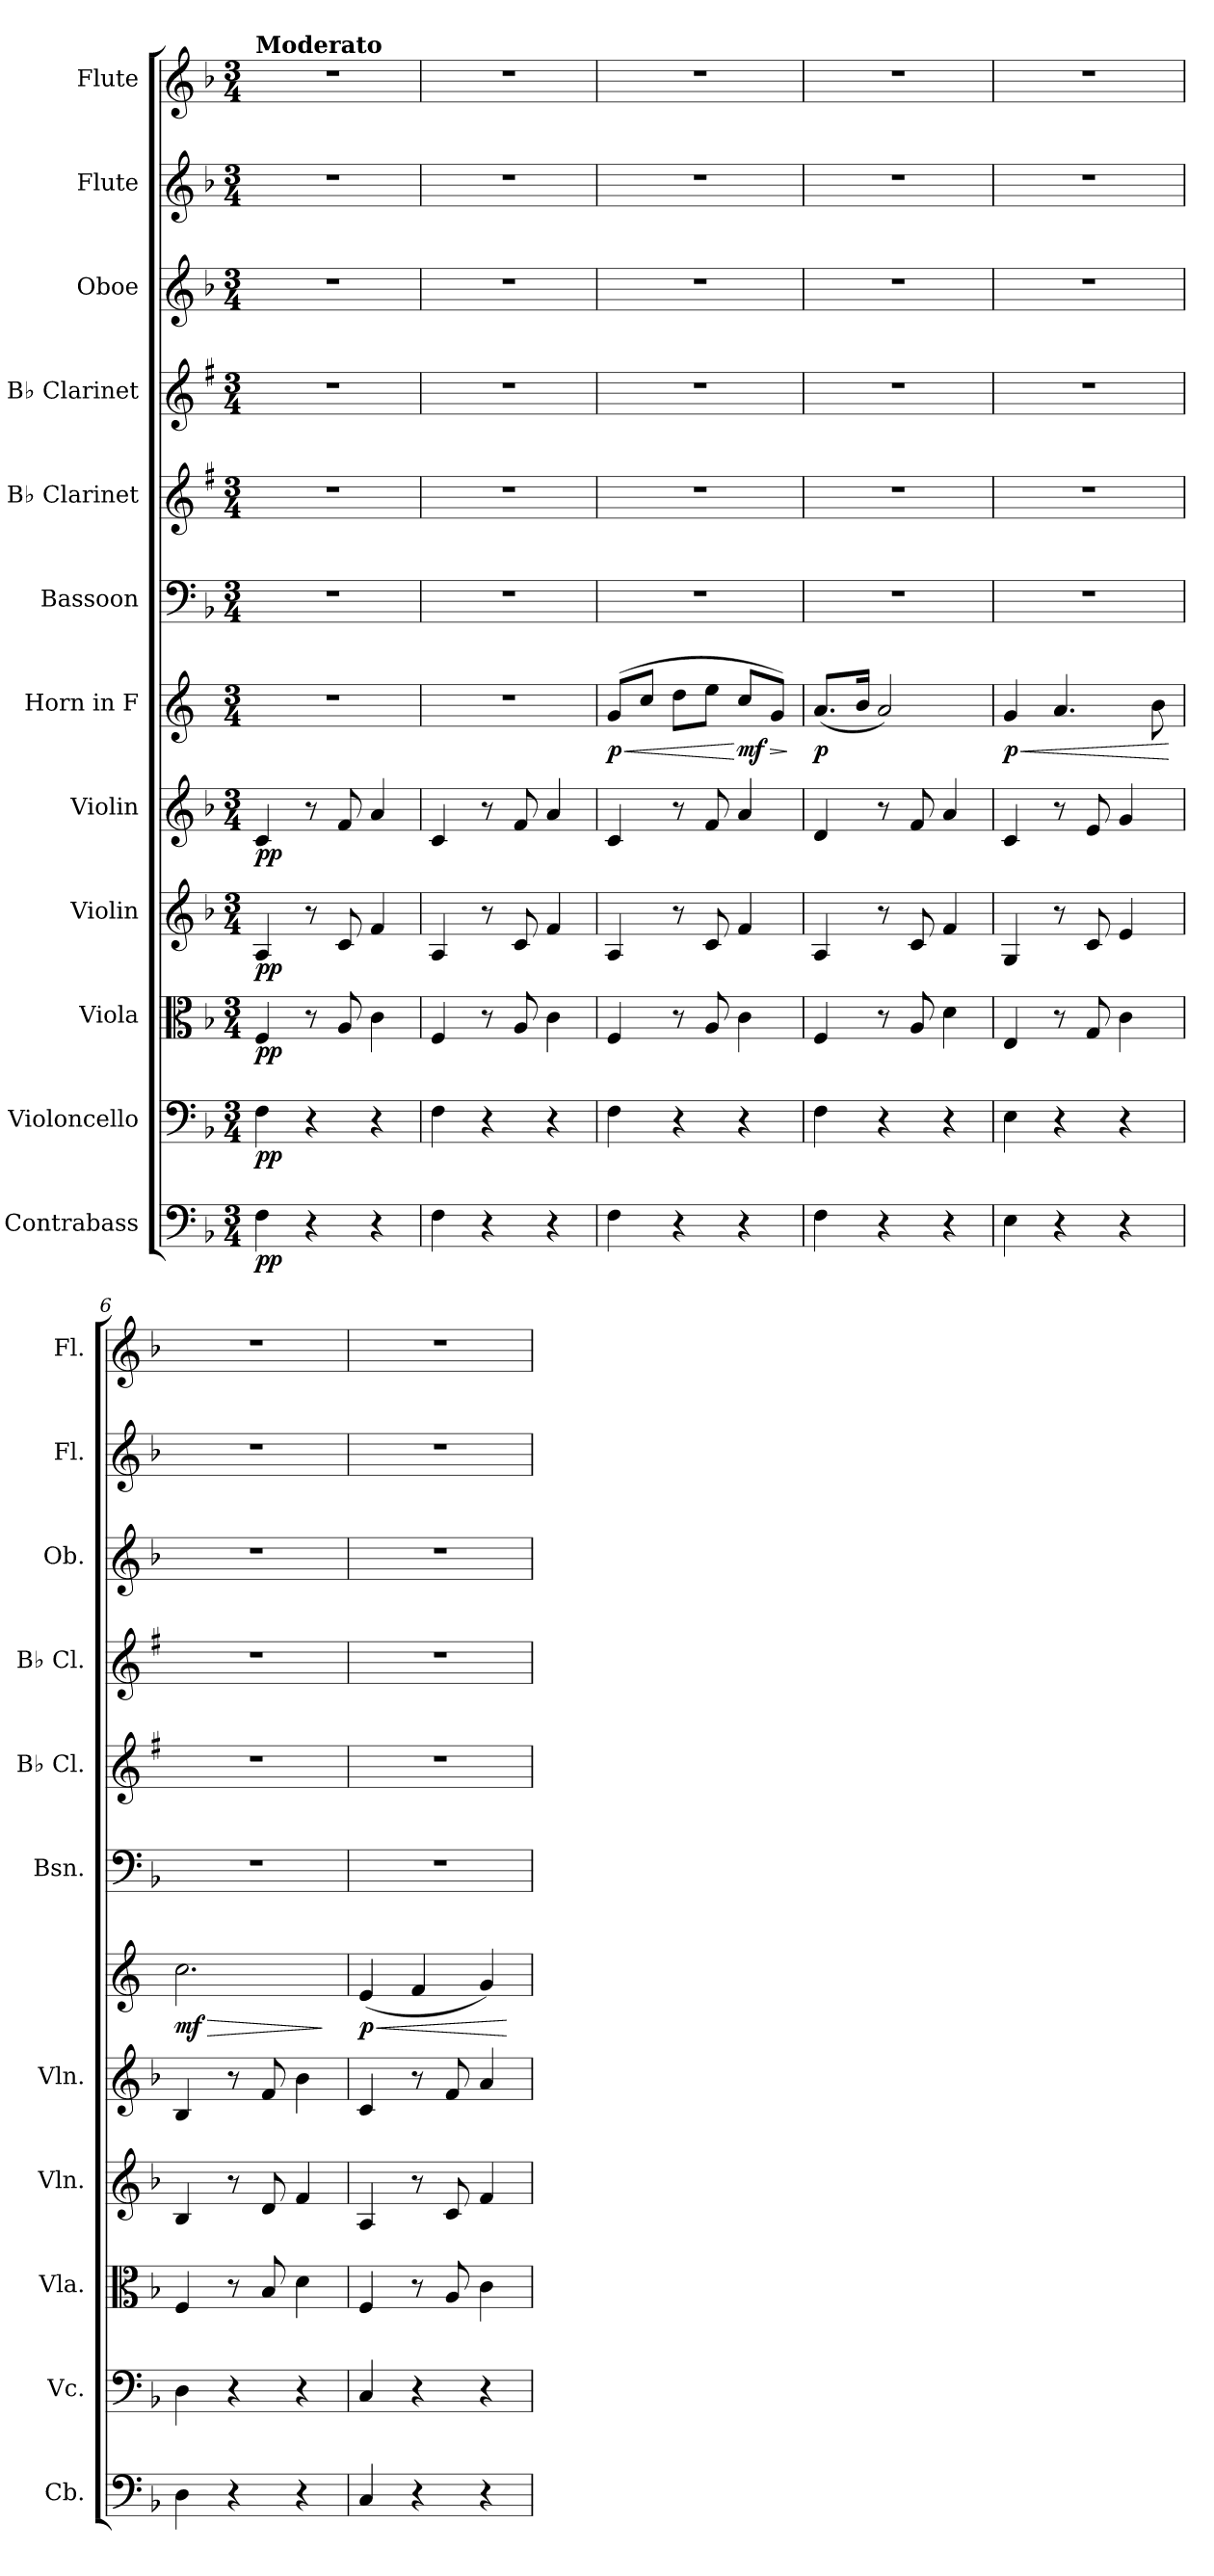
**kern	**dynam	**kern	**dynam	**kern	**dynam	**kern	**dynam	**kern	**dynam	**kern	**dynam	**kern	**kern	**kern	**kern	**kern	**kern
*part12	*part12	*part11	*part11	*part10	*part10	*part9	*part9	*part8	*part8	*part7	*part7	*part6	*part5	*part4	*part3	*part2	*part1
*staff12	*staff12	*staff11	*staff11	*staff10	*staff10	*staff9	*staff9	*staff8	*staff8	*staff7	*staff7	*staff6	*staff5	*staff4	*staff3	*staff2	*staff1
*I"Contrabass	*	*I"Violoncello	*	*I"Viola	*	*I"Violin	*	*I"Violin	*	*I"Horn in F	*	*I"Bassoon	*I"B♭ Clarinet	*I"B♭ Clarinet	*I"Oboe	*I"Flute	*I"Flute
*I'Cb.	*	*I'Vc.	*	*I'Vla.	*	*I'Vln.	*	*I'Vln.	*	*	*	*I'Bsn.	*I'B♭ Cl.	*I'B♭ Cl.	*I'Ob.	*I'Fl.	*I'Fl.
*clefF4	*	*clefF4	*	*clefC3	*	*clefG2	*	*clefG2	*	*clefG2	*	*clefF4	*clefG2	*clefG2	*clefG2	*clefG2	*clefG2
*ITrd7c12	*	*	*	*	*	*	*	*	*	*ITrd4c7	*	*	*ITrd1c2	*ITrd1c2	*	*	*
*k[b-]	*	*k[b-]	*	*k[b-]	*	*k[b-]	*	*k[b-]	*	*k[b-]	*	*k[b-]	*k[b-]	*k[b-]	*k[b-]	*k[b-]	*k[b-]
*M3/4	*	*M3/4	*	*M3/4	*	*M3/4	*	*M3/4	*	*M3/4	*	*M3/4	*M3/4	*M3/4	*M3/4	*M3/4	*M3/4
=1	=1	=1	=1	=1	=1	=1	=1	=1	=1	=1	=1	=1	=1	=1	=1	=1	=1
!	!	!	!	!	!	!	!	!	!	!	!	!	!	!	!	!	!LO:TX:a:B:t=Moderato
!	!LO:DY:b	!	!LO:DY:b	!	!LO:DY:b	!	!LO:DY:b	!	!LO:DY:b	!	!	!	!	!	!	!	!
4FF\	pp	4F\	pp	4F/	pp	4A/	pp	4c/	pp	2.r	.	2.r	2.r	2.r	2.r	2.r	2.r
4r	.	4r	.	8r	.	8r	.	8r	.	.	.	.	.	.	.	.	.
.	.	.	.	8A/	.	8c/	.	8f/	.	.	.	.	.	.	.	.	.
4r	.	4r	.	4c\	.	4f/	.	4a/	.	.	.	.	.	.	.	.	.
=2	=2	=2	=2	=2	=2	=2	=2	=2	=2	=2	=2	=2	=2	=2	=2	=2	=2
4FF\	.	4F\	.	4F/	.	4A/	.	4c/	.	2.r	.	2.r	2.r	2.r	2.r	2.r	2.r
4r	.	4r	.	8r	.	8r	.	8r	.	.	.	.	.	.	.	.	.
.	.	.	.	8A/	.	8c/	.	8f/	.	.	.	.	.	.	.	.	.
4r	.	4r	.	4c\	.	4f/	.	4a/	.	.	.	.	.	.	.	.	.
=3	=3	=3	=3	=3	=3	=3	=3	=3	=3	=3	=3	=3	=3	=3	=3	=3	=3
!	!	!	!	!	!	!	!	!	!	!	!LO:HP:b	!	!	!	!	!	!
!	!	!	!	!	!	!	!	!	!	!	!LO:DY:n=1:b	!	!	!	!	!	!
4FF\	.	4F\	.	4F/	.	4A/	.	4c/	.	(>8c/L	< p	2.r	2.r	2.r	2.r	2.r	2.r
.	.	.	.	.	.	.	.	.	.	8f/J	.	.	.	.	.	.	.
4r	.	4r	.	8r	.	8r	.	8r	.	8g\L	.	.	.	.	.	.	.
.	.	.	.	8A/	.	8c/	.	8f/	.	8a\J	.	.	.	.	.	.	.
!	!	!	!	!	!	!	!	!	!	!	!LO:HP:n=1:b	!	!	!	!	!	!
!	!	!	!	!	!	!	!	!	!	!	!LO:DY:n=2:b	!	!	!	!	!	!
4r	.	4r	.	4c\	.	4f/	.	4a/	.	8f/L	[ > mf	.	.	.	.	.	.
.	.	.	.	.	.	.	.	.	.	8c/J)	.	.	.	.	.	.	.
.	.	.	.	.	.	.	.	.	.	.	]	.	.	.	.	.	.
=4	=4	=4	=4	=4	=4	=4	=4	=4	=4	=4	=4	=4	=4	=4	=4	=4	=4
!	!	!	!	!	!	!	!	!	!	!	!LO:DY:b	!	!	!	!	!	!
4FF\	.	4F\	.	4F/	.	4A/	.	4d/	.	(<8.d/L	p	2.r	2.r	2.r	2.r	2.r	2.r
.	.	.	.	.	.	.	.	.	.	16e/Jk	.	.	.	.	.	.	.
4r	.	4r	.	8r	.	8r	.	8r	.	2d/)	.	.	.	.	.	.	.
.	.	.	.	8A/	.	8c/	.	8f/	.	.	.	.	.	.	.	.	.
4r	.	4r	.	4d\	.	4f/	.	4a/	.	.	.	.	.	.	.	.	.
=5	=5	=5	=5	=5	=5	=5	=5	=5	=5	=5	=5	=5	=5	=5	=5	=5	=5
!	!	!	!	!	!	!	!	!	!	!	!LO:HP:b	!	!	!	!	!	!
!	!	!	!	!	!	!	!	!	!	!	!LO:DY:n=1:b	!	!	!	!	!	!
4EE\	.	4E\	.	4E/	.	4G/	.	4c/	.	4c/	< p	2.r	2.r	2.r	2.r	2.r	2.r
4r	.	4r	.	8r	.	8r	.	8r	.	4.d/	.	.	.	.	.	.	.
.	.	.	.	8G/	.	8c/	.	8e/	.	.	.	.	.	.	.	.	.
4r	.	4r	.	4c\	.	4e/	.	4g/	.	.	.	.	.	.	.	.	.
.	.	.	.	.	.	.	.	.	.	8e\	.	.	.	.	.	.	.
.	.	.	.	.	.	.	.	.	.	.	[	.	.	.	.	.	.
=6	=6	=6	=6	=6	=6	=6	=6	=6	=6	=6	=6	=6	=6	=6	=6	=6	=6
!	!	!	!	!	!	!	!	!	!	!	!LO:HP:b	!	!	!	!	!	!
!	!	!	!	!	!	!	!	!	!	!	!LO:DY:n=1:b	!	!	!	!	!	!
4DD\	.	4D\	.	4F/	.	4B-/	.	4B-/	.	2.f\	> mf	2.r	2.r	2.r	2.r	2.r	2.r
4r	.	4r	.	8r	.	8r	.	8r	.	.	.	.	.	.	.	.	.
.	.	.	.	8B-/	.	8d/	.	8f/	.	.	.	.	.	.	.	.	.
4r	.	4r	.	4d\	.	4f/	.	4b-\	.	.	.	.	.	.	.	.	.
.	.	.	.	.	.	.	.	.	.	.	]	.	.	.	.	.	.
=7	=7	=7	=7	=7	=7	=7	=7	=7	=7	=7	=7	=7	=7	=7	=7	=7	=7
!	!	!	!	!	!	!	!	!	!	!	!LO:HP:b	!	!	!	!	!	!
!	!	!	!	!	!	!	!	!	!	!	!LO:DY:n=1:b	!	!	!	!	!	!
4CC/	.	4C/	.	4F/	.	4A/	.	4c/	.	(<4A/	< p	2.r	2.r	2.r	2.r	2.r	2.r
4r	.	4r	.	8r	.	8r	.	8r	.	4B-/	.	.	.	.	.	.	.
.	.	.	.	8A/	.	8c/	.	8f/	.	.	.	.	.	.	.	.	.
4r	.	4r	.	4c\	.	4f/	.	4a/	.	4c/)	.	.	.	.	.	.	.
.	.	.	.	.	.	.	.	.	.	.	[	.	.	.	.	.	.
=	=	=	=	=	=	=	=	=	=	=	=	=	=	=	=	=	=
*-	*-	*-	*-	*-	*-	*-	*-	*-	*-	*-	*-	*-	*-	*-	*-	*-	*-
